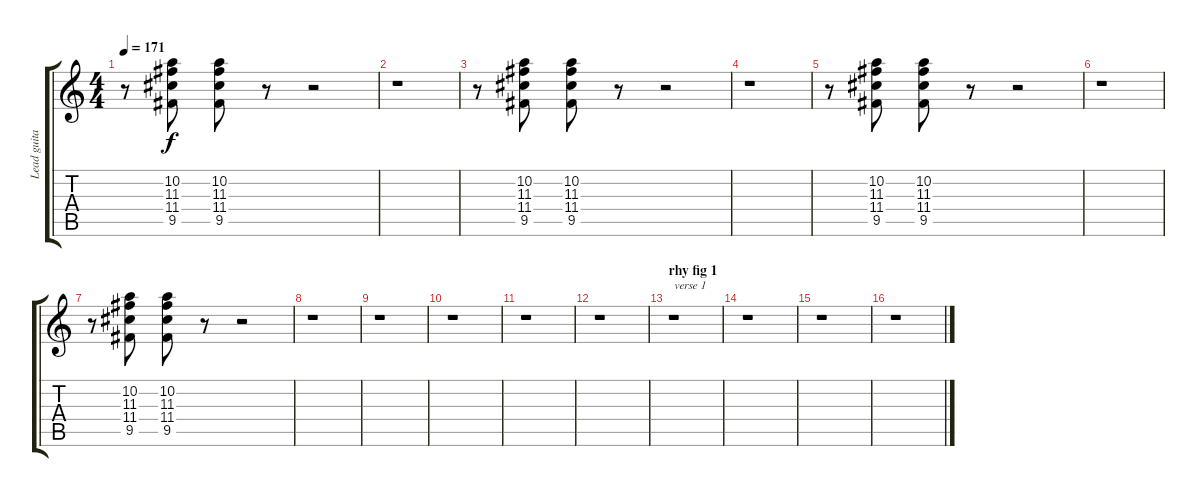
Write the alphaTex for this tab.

\track ("Lead guitar" "Lead guita") {instrument distortionguitar}
\staff {score tabs}
\tuning (E4 B3 G3 D3 A2 E2) {hide}
\ts (4 4)
\tempo 171
\clef g2
\ks c
r.8{dy f instrument distortionguitar} (10.2 11.3 11.4 9.5).8 (10.2 11.3 11.4 9.5).8 r.8 r.2 |
r.1 |
r.8 (10.2 11.3 11.4 9.5).8 (10.2 11.3 11.4 9.5).8 r.8 r.2 |
r.1 |
r.8 (10.2 11.3 11.4 9.5).8 (10.2 11.3 11.4 9.5).8 r.8 r.2 |
r.1 |
r.8 (10.2 11.3 11.4 9.5).8 (10.2 11.3 11.4 9.5).8 r.8 r.2 |
r.1 |
r.1 |
r.1 |
r.1 |
r.1 |
\section ("" "rhy fig 1")
r.1{txt "verse 1"} |
r.1 |
r.1 |
r.1
